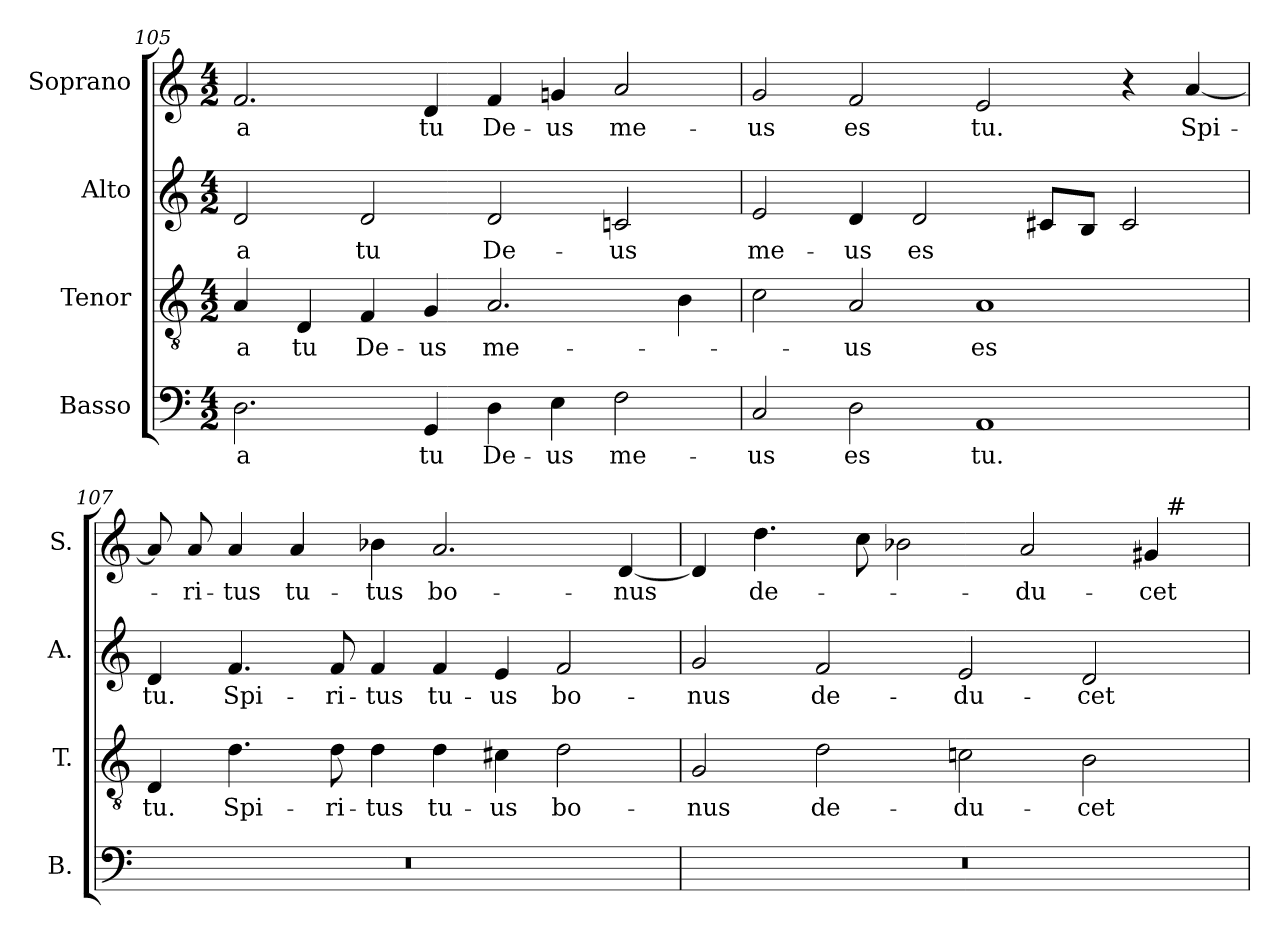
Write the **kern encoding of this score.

**kern	**text	**kern	**text	**kern	**text	**kern	**text
*part4	*part4	*part3	*part3	*part2	*part2	*part1	*part1
*staff4	*staff4	*staff3	*staff3	*staff2	*staff2	*staff1	*staff1
*I"Basso	*	*I"Tenor	*	*I"Alto	*	*I"Soprano	*
*I'B.	*	*I'T.	*	*I'A.	*	*I'S.	*
!!LO:PB:g=z
*clefF4	*	*clefGv2	*	*clefG2	*	*clefG2	*
*	*	*ITrd7c12	*	*	*	*	*
*k[]	*	*k[]	*	*k[]	*	*k[]	*
*C:	*	*C:	*	*C:	*	*C:	*
*M4/2	*	*M4/2	*	*M4/2	*	*M4/2	*
=105	=105	=105	=105	=105	=105	=105	=105
!	!LO:LY:b:color=#000000	!	!	!	!	!	!
!	!	!	!LO:LY:b:color=#000000	!	!	!	!
!	!	!	!	!	!LO:LY:b:color=#000000	!	!
!	!	!	!	!	!	!	!LO:LY:b:color=#000000
2.Di\	-a	4AAi/	-a	2di/	-a	2.fi/	-a
!	!	!	!LO:LY:b:color=#000000	!	!	!	!
.	.	4DDi/	tu	.	.	.	.
!	!	!	!LO:LY:b:color=#000000	!	!	!	!
!	!	!	!	!	!LO:LY:b:color=#000000	!	!
.	.	4FFi/	De-	2di/	tu	.	.
!	!LO:LY:b:color=#000000	!	!	!	!	!	!
!	!	!	!LO:LY:b:color=#000000	!	!	!	!
!	!	!	!	!	!	!	!LO:LY:b:color=#000000
4GGi/	tu	4GGi/	-us	.	.	4di/	tu
!	!LO:LY:b:color=#000000	!	!	!	!	!	!
!	!	!	!LO:LY:b:color=#000000	!	!	!	!
!	!	!	!	!	!LO:LY:b:color=#000000	!	!
!	!	!	!	!	!	!	!LO:LY:b:color=#000000
4Di\	De-	2.AAi/	me-	2di/	De-	4fi/	De-
!	!LO:LY:b:color=#000000	!	!	!	!	!	!
!	!	!	!	!	!	!	!LO:LY:b:color=#000000
4Ei\	-us	.	.	.	.	4gni/	-us
!	!LO:LY:b:color=#000000	!	!	!	!	!	!
!	!	!	!	!	!LO:LY:b:color=#000000	!	!
!	!	!	!	!	!	!	!LO:LY:b:color=#000000
2Fi\	me-	.	.	2cni/	-us	2ai/	me-
.	.	4BBi\	.	.	.	.	.
=106	=106	=106	=106	=106	=106	=106	=106
!	!LO:LY:b:color=#000000	!	!	!	!	!	!
!	!	!	!	!	!LO:LY:b:color=#000000	!	!
!	!	!	!	!	!	!	!LO:LY:b:color=#000000
2Ci/	-us	2Ci\	.	2ei/	me-	2gi/	-us
!	!LO:LY:b:color=#000000	!	!	!	!	!	!
!	!	!	!LO:LY:b:color=#000000	!	!	!	!
!	!	!	!	!	!LO:LY:b:color=#000000	!	!
!	!	!	!	!	!	!	!LO:LY:b:color=#000000
2Di\	es	2AAi/	-us	4di/	-us	2fi/	es
!	!	!	!	!	!LO:LY:b:color=#000000	!	!
.	.	.	.	2di/	es	.	.
!	!LO:LY:b:color=#000000	!	!	!	!	!	!
!	!	!	!LO:LY:b:color=#000000	!	!	!	!
!	!	!	!	!	!	!	!LO:LY:b:color=#000000
1AAi	tu.	1AAi	es	.	.	2ei/	tu.
.	.	.	.	8c#Xi/L	.	.	.
.	.	.	.	8Bi/J	.	.	.
.	.	.	.	2c#i/	.	4r	.
!	!	!	!	!	!	!	!LO:LY:b:color=#000000
.	.	.	.	.	.	[4ai/	Spi-
=107	=107	=107	=107	=107	=107	=107	=107
!LO:N:vis=1	!	!	!	!	!	!	!
!	!	!	!LO:LY:b:color=#000000	!	!	!	!
!	!	!	!	!	!LO:LY:b:color=#000000	!	!
0r	.	4DDi/	tu.	4di/	tu.	8ai/]	.
!	!	!	!	!	!	!	!LO:LY:b:color=#000000
.	.	.	.	.	.	8ai/	-ri-
!	!	!	!LO:LY:b:color=#000000	!	!	!	!
!	!	!	!	!	!LO:LY:b:color=#000000	!	!
!	!	!	!	!	!	!	!LO:LY:b:color=#000000
.	.	4.Di\	Spi-	4.fi/	Spi-	4ai/	-tus
!	!	!	!	!	!	!	!LO:LY:b:color=#000000
.	.	.	.	.	.	4ai/	tu-
!	!	!	!LO:LY:b:color=#000000	!	!	!	!
!	!	!	!	!	!LO:LY:b:color=#000000	!	!
.	.	8Di\	-ri-	8fi/	-ri-	.	.
!	!	!	!LO:LY:b:color=#000000	!	!	!	!
!	!	!	!	!	!LO:LY:b:color=#000000	!	!
!	!	!	!	!	!	!	!LO:LY:b:color=#000000
.	.	4Di\	-tus	4fi/	-tus	4b-Xi\	-tus
!	!	!	!LO:LY:b:color=#000000	!	!	!	!
!	!	!	!	!	!LO:LY:b:color=#000000	!	!
!	!	!	!	!	!	!	!LO:LY:b:color=#000000
.	.	4Di\	tu-	4fi/	tu-	2.ai/	bo-
!	!	!	!LO:LY:b:color=#000000	!	!	!	!
!	!	!	!	!	!LO:LY:b:color=#000000	!	!
.	.	4C#Xi\	-us	4ei/	-us	.	.
!	!	!	!LO:LY:b:color=#000000	!	!	!	!
!	!	!	!	!	!LO:LY:b:color=#000000	!	!
.	.	2Di\	bo-	2fi/	bo-	.	.
!	!	!	!	!	!	!	!LO:LY:b:color=#000000
.	.	.	.	.	.	[4di/	-nus
=108	=108	=108	=108	=108	=108	=108	=108
!LO:N:vis=1	!	!	!	!	!	!	!
!	!	!	!LO:LY:b:color=#000000	!	!	!	!
!	!	!	!	!	!LO:LY:b:color=#000000	!	!
*	*	*	*	*	*	*^	*
0r	.	2GGi/	-nus	2gi/	-nus	4di/]	1ryy	.
!	!	!	!	!	!	!	!	!LO:LY:b:color=#000000
.	.	.	.	.	.	4.ddi\	.	de-
!	!	!	!LO:LY:b:color=#000000	!	!	!	!	!
!	!	!	!	!	!LO:LY:b:color=#000000	!	!	!
.	.	2Di\	de-	2fi/	de-	.	.	.
.	.	.	.	.	.	8cci\	.	.
.	.	.	.	.	.	2b-Xi\	.	.
!	!	!	!LO:LY:b:color=#000000	!	!	!	!	!
!	!	!	!	!	!LO:LY:b:color=#000000	!	!	!
.	.	2Cni\	-du-	2ei/	-du-	.	2ryy	.
!	!	!	!	!	!	!	!	!LO:LY:b:color=#000000
.	.	.	.	.	.	2ai/	.	-du-
!	!	!	!LO:LY:b:color=#000000	!	!	!	!	!
!	!	!	!	!	!LO:LY:b:color=#000000	!	!	!
.	.	2BBi\	-cet	2di/	-cet	.	4ryy	.
!	!	!	!	!	!	!	!	!LO:LY:b:color=#000000
.	.	.	.	.	.	4g#i/	32ryy	-cet
.	.	.	.	.	.	.	256ryy	.
!	!	!	!	!	!	!	!LO:TX:a:t=#	!
.	.	.	.	.	.	.	8ryy	.
.	.	.	.	.	.	.	16ryy	.
.	.	.	.	.	.	.	64..ryy	.
*	*	*	*	*	*	*v	*v	*
=	=	=	=	=	=	=	=
*-	*-	*-	*-	*-	*-	*-	*-
